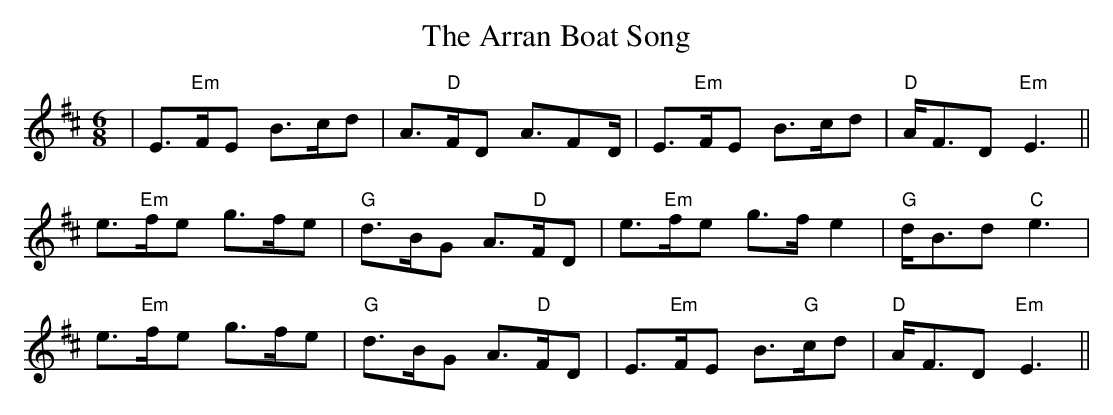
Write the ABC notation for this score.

X:1
T: The Arran Boat Song
M: 3/4
L: 1/8
K: Edor
M:6/8
|E3/"Em"F/E B3/c/d|A3/"D"F/D A3/FD/|E3/"Em"F/E B3/c/d|"D"A/F3/D "Em"E3||
e3/"Em"f/e g3/f/e|"G"d3/B/G A3/"D"F/D|e3/"Em"f/e g3/f/e2|"G"d/B3/d "C"e3 |
e3/"Em"f/e g3/f/e|"G"d3/B/G A3/"D"F/D|E3/"Em"F/E B3/"G"c/d|"D"A/F3/D "Em"E3||
